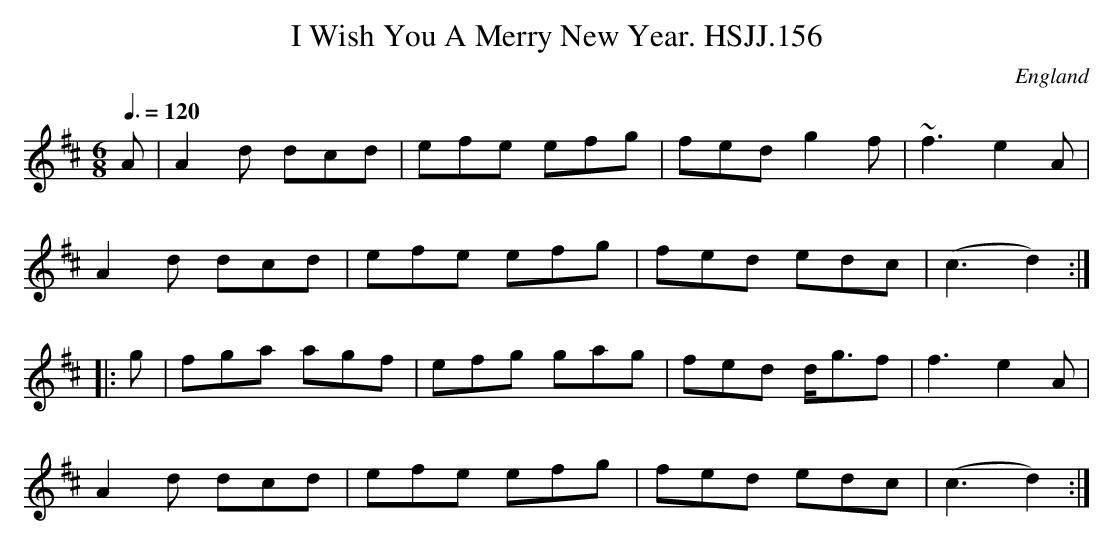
X:1
T:I Wish You A Merry New Year. HSJJ.156
M:6/8
L:1/8
Q:3/8=120
O:England
K:D
A|A2d dcd|efe efg|fedg2f|~f3e2A|
A2d dcd|efe efg|fed edc|(c3d2):|
|:g|fga agf|efg gag|fed d<gf|f3e2A|
A2d dcd|efe efg|fed edc|(c3d2):|
